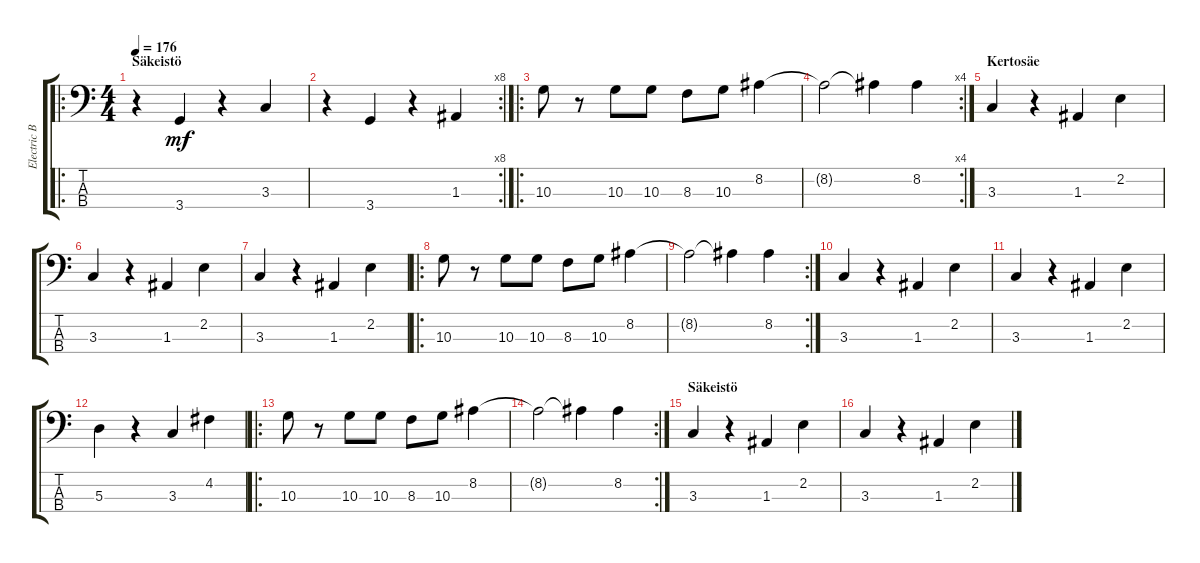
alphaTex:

\track ("Electric Bass" "Electric B") {instrument electricbassfinger}
\staff {score tabs}
\tuning (G2 D2 A1 E1) {hide}
\ro
\ts (4 4)
\section ("" "Säkeistö")
\tempo 176
\clef f4
\ks c
r.4{dy mf} 3.4.4 r.4 3.3.4 |
\rc 8
r.4 3.4.4 r.4 1.3.4 |
\ro
10.3.8 r.8 10.3.8 10.3.8 8.3.8 10.3.8 8.2.4 |
\rc 4
8.2{t}.2 8.2{t}.4 8.2.4 |
\section ("" "Kertosäe")
3.3.4 r.4 1.3.4 2.2.4 |
3.3.4 r.4 1.3.4 2.2.4 |
3.3.4 r.4 1.3.4 2.2.4 |
\ro
10.3.8 r.8 10.3.8 10.3.8 8.3.8 10.3.8 8.2.4 |
\rc 2
8.2{t}.2 8.2{t}.4 8.2.4 |
3.3.4 r.4 1.3.4 2.2.4 |
3.3.4 r.4 1.3.4 2.2.4 |
5.3.4 r.4 3.3.4 4.2.4 |
\ro
10.3.8 r.8 10.3.8 10.3.8 8.3.8 10.3.8 8.2.4 |
\rc 2
8.2{t}.2 8.2{t}.4 8.2.4 |
\section ("" "Säkeistö")
3.3.4 r.4 1.3.4 2.2.4 |
3.3.4 r.4 1.3.4 2.2.4
